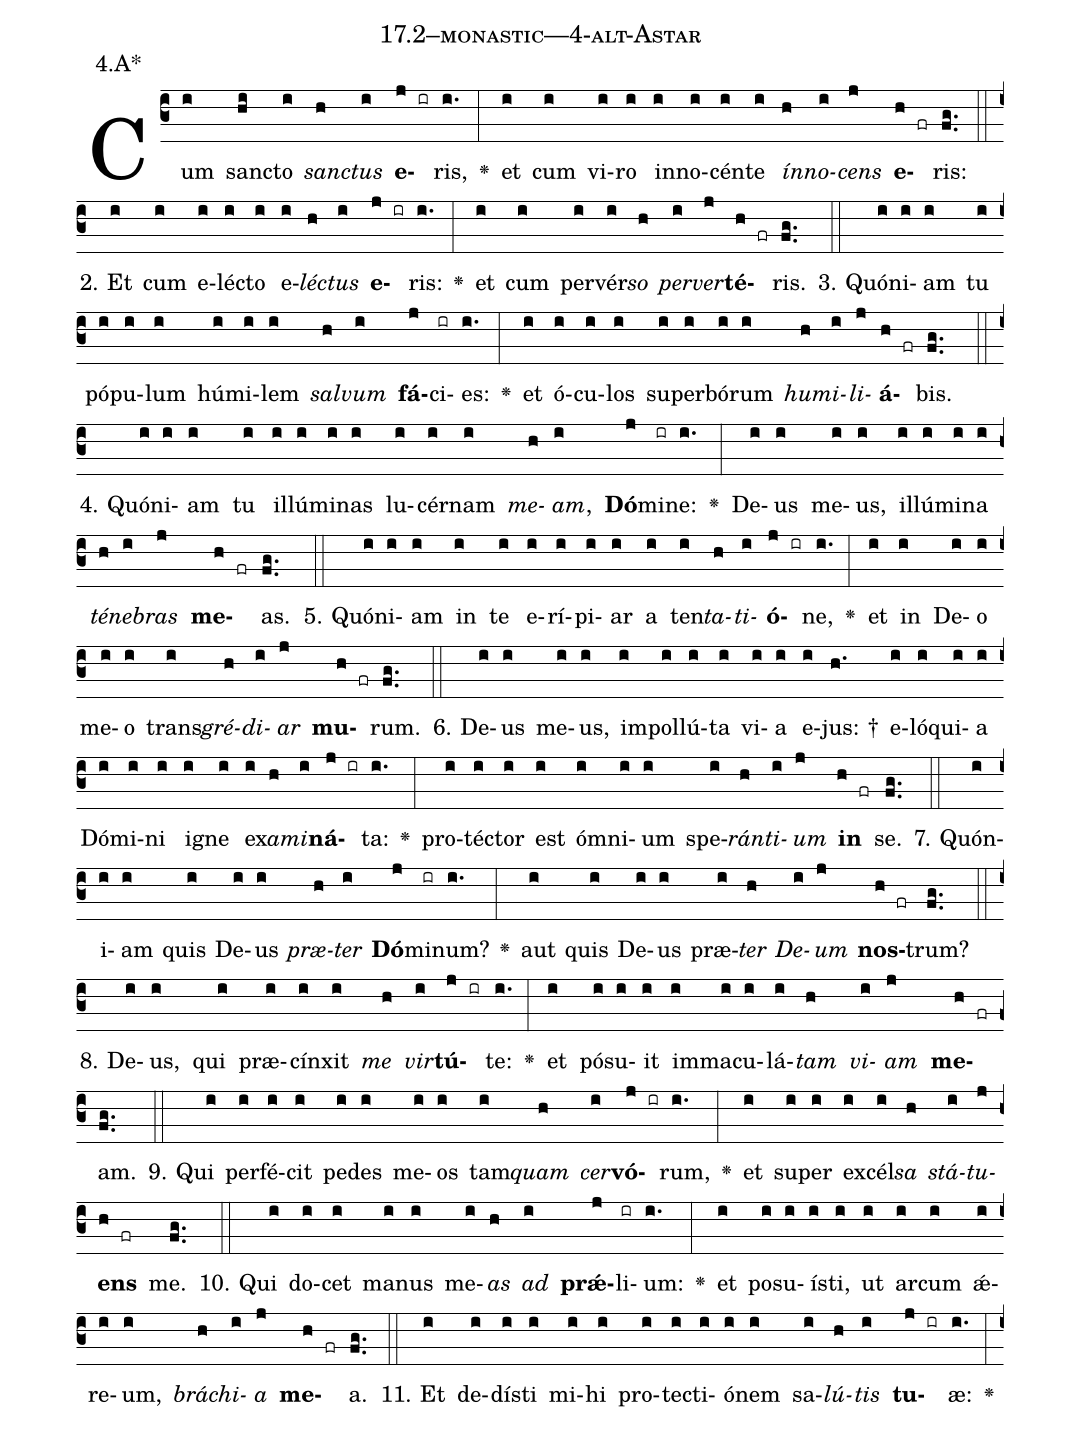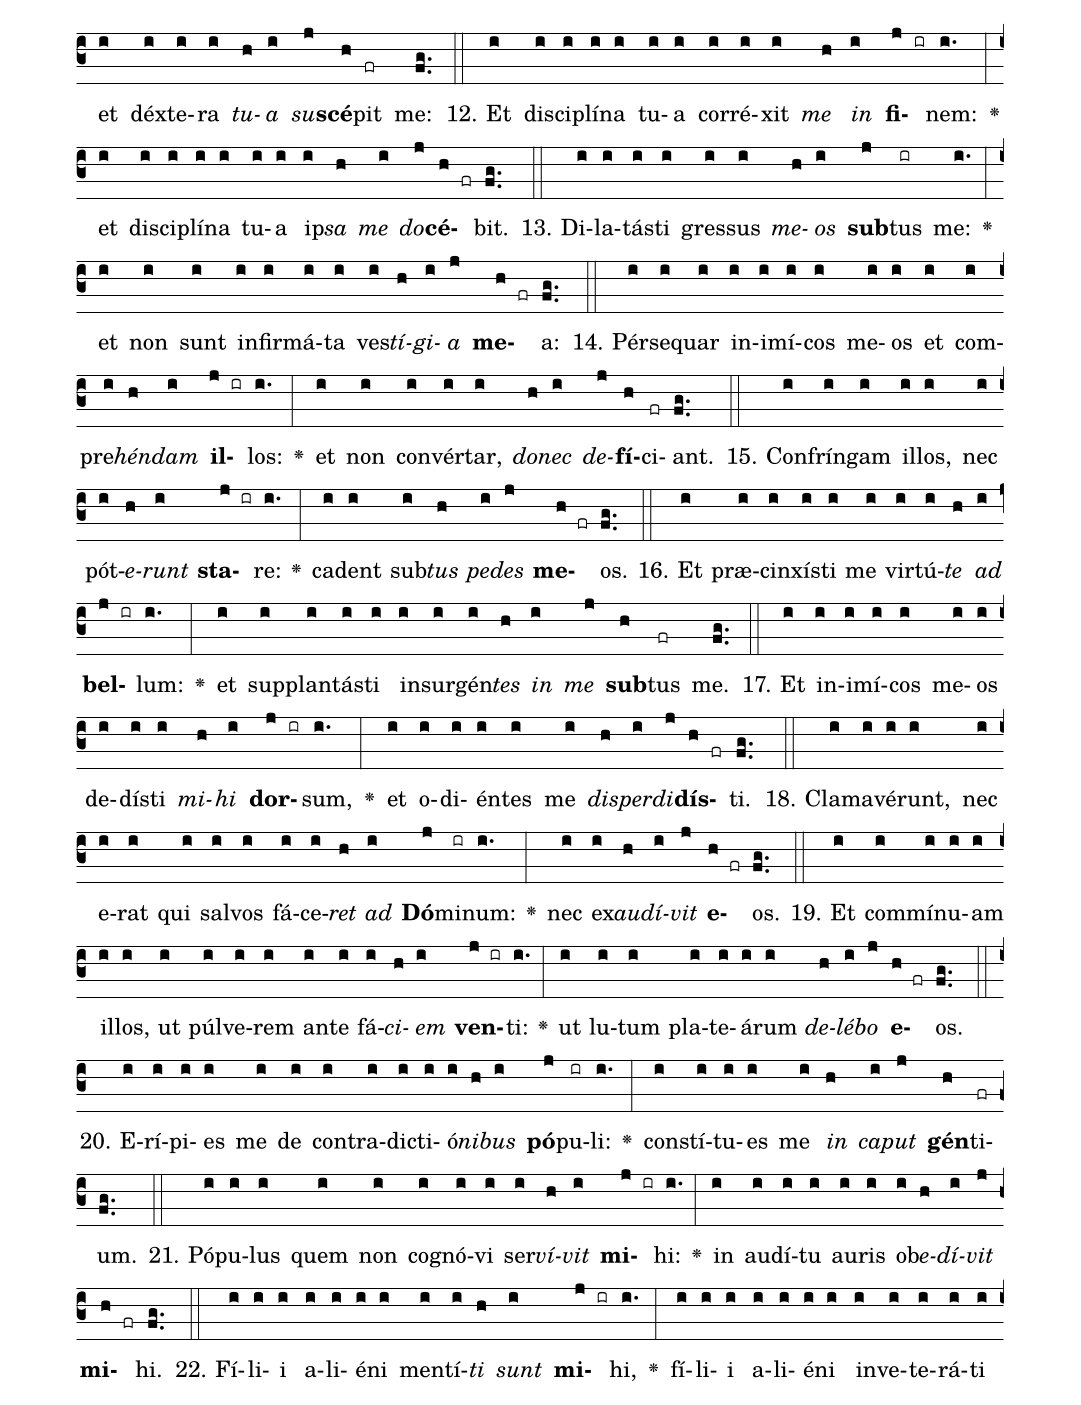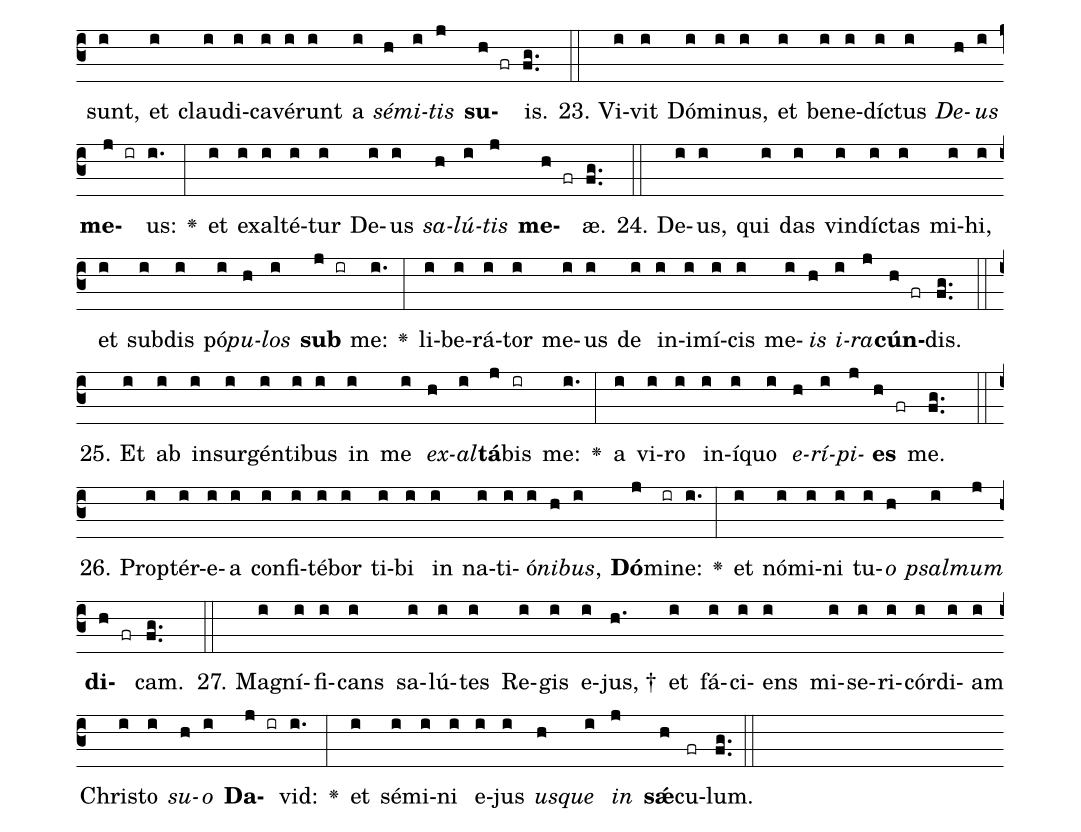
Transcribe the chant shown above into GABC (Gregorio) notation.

name: 17.2--monastic---4-alt-Astar;
annotation: 4.A*;
%%
(c3)Cum(i) sanc(hi)to(i) <i>sanc</i>(h)<i>tus</i>(i) <b>e</b>(j ir)ris,(i.) <v>\greheightstar</v>(:) et(i) cum(i) vi(i)ro(i) in(i)no(i)cén(i)te(i) <i>ín</i>(h)<i>no</i>(i)<i>cens</i>(j) <b>e</b>(h fr)ris:(fg..) (::)
2. Et(i) cum(i) e(i)léc(i)to(i) e(i)<i>léc</i>(h)<i>tus</i>(i) <b>e</b>(j ir)ris:(i.) <v>\greheightstar</v>(:) et(i) cum(i) per(i)vér(i)<i>so</i>(h) <i>per</i>(i)<i>ver</i>(j)<b>té</b>(h fr)ris.(fg..) (::)
3. Quón(i)i(i)am(i) tu(i) pó(i)pu(i)lum(i) hú(i)mi(i)lem(i) <i>sal</i>(h)<i>vum</i>(i) <b>fá</b>(j)ci(ir)es:(i.) <v>\greheightstar</v>(:) et(i) ó(i)cu(i)los(i) su(i)per(i)bó(i)rum(i) <i>hu</i>(h)<i>mi</i>(i)<i>li</i>(j)<b>á</b>(h fr)bis.(fg..) (::)
4. Quón(i)i(i)am(i) tu(i) il(i)lú(i)mi(i)nas(i) lu(i)cér(i)nam(i) <i>me</i>(h)<i>am</i>,(i) <b>Dó</b>(j)mi(ir)ne:(i.) <v>\greheightstar</v>(:) De(i)us(i) me(i)us,(i) il(i)lú(i)mi(i)na(i) <i>té</i>(h)<i>ne</i>(i)<i>bras</i>(j) <b>me</b>(h fr)as.(fg..) (::)
5. Quón(i)i(i)am(i) in(i) te(i) e(i)rí(i)pi(i)ar(i) a(i) ten(i)<i>ta</i>(h)<i>ti</i>(i)<b>ó</b>(j ir)ne,(i.) <v>\greheightstar</v>(:) et(i) in(i) De(i)o(i) me(i)o(i) trans(i)<i>gré</i>(h)<i>di</i>(i)<i>ar</i>(j) <b>mu</b>(h fr)rum.(fg..) (::)
6. De(i)us(i) me(i)us,(i) im(i)pol(i)lú(i)ta(i) vi(i)a(i) e(i)jus: †(h.) e(i)ló(i)qui(i)a(i) Dó(i)mi(i)ni(i) i(i)gne(i) ex(i)<i>a</i>(h)<i>mi</i>(i)<b>ná</b>(j ir)ta:(i.) <v>\greheightstar</v>(:) pro(i)téc(i)tor(i) est(i) óm(i)ni(i)um(i) spe(i)<i>rán</i>(h)<i>ti</i>(i)<i>um</i>(j) <b>in</b>(h fr) se.(fg..) (::)
7. Quón(i)i(i)am(i) quis(i) De(i)us(i) <i>præ</i>(h)<i>ter</i>(i) <b>Dó</b>(j)mi(ir)num?(i.) <v>\greheightstar</v>(:) aut(i) quis(i) De(i)us(i) præ(i)<i>ter</i>(h) <i>De</i>(i)<i>um</i>(j) <b>nos</b>(h fr)trum?(fg..) (::)
8. De(i)us,(i) qui(i) præ(i)cín(i)xit(i) <i>me</i>(h) <i>vir</i>(i)<b>tú</b>(j ir)te:(i.) <v>\greheightstar</v>(:) et(i) pó(i)su(i)it(i) im(i)ma(i)cu(i)lá(i)<i>tam</i>(h) <i>vi</i>(i)<i>am</i>(j) <b>me</b>(h fr)am.(fg..) (::)
9. Qui(i) per(i)fé(i)cit(i) pe(i)des(i) me(i)os(i) tam(i)<i>quam</i>(h) <i>cer</i>(i)<b>vó</b>(j ir)rum,(i.) <v>\greheightstar</v>(:) et(i) su(i)per(i) ex(i)cél(i)<i>sa</i>(h) <i>stá</i>(i)<i>tu</i>(j)<b>ens</b>(h fr) me.(fg..) (::)
10. Qui(i) do(i)cet(i) ma(i)nus(i) me(i)<i>as</i>(h) <i>ad</i>(i) <b>prǽ</b>(j)li(ir)um:(i.) <v>\greheightstar</v>(:) et(i) po(i)su(i)ís(i)ti,(i) ut(i) ar(i)cum(i) ǽ(i)re(i)um,(i) <i>brá</i>(h)<i>chi</i>(i)<i>a</i>(j) <b>me</b>(h fr)a.(fg..) (::)
11. Et(i) de(i)dís(i)ti(i) mi(i)hi(i) pro(i)tec(i)ti(i)ó(i)nem(i) sa(i)<i>lú</i>(h)<i>tis</i>(i) <b>tu</b>(j ir)æ:(i.) <v>\greheightstar</v>(:) et(i) déx(i)te(i)ra(i) <i>tu</i>(h)<i>a</i>(i) <i>su</i>(j)<b>scé</b>(h)pit(fr) me:(fg..) (::)
12. Et(i) di(i)sci(i)plí(i)na(i) tu(i)a(i) cor(i)ré(i)xit(i) <i>me</i>(h) <i>in</i>(i) <b>fi</b>(j ir)nem:(i.) <v>\greheightstar</v>(:) et(i) di(i)sci(i)plí(i)na(i) tu(i)a(i) ip(i)<i>sa</i>(h) <i>me</i>(i) <i>do</i>(j)<b>cé</b>(h fr)bit.(fg..) (::)
13. Di(i)la(i)tás(i)ti(i) gres(i)sus(i) <i>me</i>(h)<i>os</i>(i) <b>sub</b>(j)tus(ir) me:(i.) <v>\greheightstar</v>(:) et(i) non(i) sunt(i) in(i)fir(i)má(i)ta(i) ves(i)<i>tí</i>(h)<i>gi</i>(i)<i>a</i>(j) <b>me</b>(h fr)a:(fg..) (::)
14. Pér(i)se(i)quar(i) in(i)i(i)mí(i)cos(i) me(i)os(i) et(i) com(i)pre(i)<i>hén</i>(h)<i>dam</i>(i) <b>il</b>(j ir)los:(i.) <v>\greheightstar</v>(:) et(i) non(i) con(i)vér(i)tar,(i) <i>do</i>(h)<i>nec</i>(i) <i>de</i>(j)<b>fí</b>(h)ci(fr)ant.(fg..) (::)
15. Con(i)frín(i)gam(i) il(i)los,(i) nec(i) pót(i)<i>e</i>(h)<i>runt</i>(i) <b>sta</b>(j ir)re:(i.) <v>\greheightstar</v>(:) ca(i)dent(i) sub(i)<i>tus</i>(h) <i>pe</i>(i)<i>des</i>(j) <b>me</b>(h fr)os.(fg..) (::)
16. Et(i) præ(i)cin(i)xís(i)ti(i) me(i) vir(i)tú(i)<i>te</i>(h) <i>ad</i>(i) <b>bel</b>(j ir)lum:(i.) <v>\greheightstar</v>(:) et(i) sup(i)plan(i)tás(i)ti(i) in(i)sur(i)gén(i)<i>tes</i>(h) <i>in</i>(i) <i>me</i>(j) <b>sub</b>(h)tus(fr) me.(fg..) (::)
17. Et(i) in(i)i(i)mí(i)cos(i) me(i)os(i) de(i)dís(i)ti(i) <i>mi</i>(h)<i>hi</i>(i) <b>dor</b>(j ir)sum,(i.) <v>\greheightstar</v>(:) et(i) o(i)di(i)én(i)tes(i) me(i) <i>dis</i>(h)<i>per</i>(i)<i>di</i>(j)<b>dís</b>(h fr)ti.(fg..) (::)
18. Cla(i)ma(i)vé(i)runt,(i) nec(i) e(i)rat(i) qui(i) sal(i)vos(i) fá(i)ce(i)<i>ret</i>(h) <i>ad</i>(i) <b>Dó</b>(j)mi(ir)num:(i.) <v>\greheightstar</v>(:) nec(i) ex(i)<i>au</i>(h)<i>dí</i>(i)<i>vit</i>(j) <b>e</b>(h fr)os.(fg..) (::)
19. Et(i) com(i)mí(i)nu(i)am(i) il(i)los,(i) ut(i) púl(i)ve(i)rem(i) an(i)te(i) fá(i)<i>ci</i>(h)<i>em</i>(i) <b>ven</b>(j ir)ti:(i.) <v>\greheightstar</v>(:) ut(i) lu(i)tum(i) pla(i)te(i)á(i)rum(i) <i>de</i>(h)<i>lé</i>(i)<i>bo</i>(j) <b>e</b>(h fr)os.(fg..) (::)
20. E(i)rí(i)pi(i)es(i) me(i) de(i) con(i)tra(i)dic(i)ti(i)ó(i)<i>ni</i>(h)<i>bus</i>(i) <b>pó</b>(j)pu(ir)li:(i.) <v>\greheightstar</v>(:) con(i)stí(i)tu(i)es(i) me(i) <i>in</i>(h) <i>ca</i>(i)<i>put</i>(j) <b>gén</b>(h)ti(fr)um.(fg..) (::)
21. Pó(i)pu(i)lus(i) quem(i) non(i) co(i)gnó(i)vi(i) ser(i)<i>ví</i>(h)<i>vit</i>(i) <b>mi</b>(j ir)hi:(i.) <v>\greheightstar</v>(:) in(i) au(i)dí(i)tu(i) au(i)ris(i) ob(i)<i>e</i>(h)<i>dí</i>(i)<i>vit</i>(j) <b>mi</b>(h fr)hi.(fg..) (::)
22. Fí(i)li(i)i(i) a(i)li(i)é(i)ni(i) men(i)tí(i)<i>ti</i>(h) <i>sunt</i>(i) <b>mi</b>(j ir)hi,(i.) <v>\greheightstar</v>(:) fí(i)li(i)i(i) a(i)li(i)é(i)ni(i) in(i)ve(i)te(i)rá(i)ti(i) sunt,(i) et(i) clau(i)di(i)ca(i)vé(i)runt(i) a(i) <i>sé</i>(h)<i>mi</i>(i)<i>tis</i>(j) <b>su</b>(h fr)is.(fg..) (::)
23. Vi(i)vit(i) Dó(i)mi(i)nus,(i) et(i) be(i)ne(i)díc(i)tus(i) <i>De</i>(h)<i>us</i>(i) <b>me</b>(j ir)us:(i.) <v>\greheightstar</v>(:) et(i) ex(i)al(i)té(i)tur(i) De(i)us(i) <i>sa</i>(h)<i>lú</i>(i)<i>tis</i>(j) <b>me</b>(h fr)æ.(fg..) (::)
24. De(i)us,(i) qui(i) das(i) vin(i)díc(i)tas(i) mi(i)hi,(i) et(i) sub(i)dis(i) pó(i)<i>pu</i>(h)<i>los</i>(i) <b>sub</b>(j ir) me:(i.) <v>\greheightstar</v>(:) li(i)be(i)rá(i)tor(i) me(i)us(i) de(i) in(i)i(i)mí(i)cis(i) me(i)<i>is</i>(h) <i>i</i>(i)<i>ra</i>(j)<b>cún</b>(h fr)dis.(fg..) (::)
25. Et(i) ab(i) in(i)sur(i)gén(i)ti(i)bus(i) in(i) me(i) <i>ex</i>(h)<i>al</i>(i)<b>tá</b>(j)bis(ir) me:(i.) <v>\greheightstar</v>(:) a(i) vi(i)ro(i) in(i)í(i)quo(i) <i>e</i>(h)<i>rí</i>(i)<i>pi</i>(j)<b>es</b>(h fr) me.(fg..) (::)
26. Prop(i)tér(i)e(i)a(i) con(i)fi(i)té(i)bor(i) ti(i)bi(i) in(i) na(i)ti(i)ó(i)<i>ni</i>(h)<i>bus</i>,(i) <b>Dó</b>(j)mi(ir)ne:(i.) <v>\greheightstar</v>(:) et(i) nó(i)mi(i)ni(i) tu(i)<i>o</i>(h) <i>psal</i>(i)<i>mum</i>(j) <b>di</b>(h fr)cam.(fg..) (::)
27. Ma(i)gní(i)fi(i)cans(i) sa(i)lú(i)tes(i) Re(i)gis(i) e(i)jus, †(h.) et(i) fá(i)ci(i)ens(i) mi(i)se(i)ri(i)cór(i)di(i)am(i) Chris(i)to(i) <i>su</i>(h)<i>o</i>(i) <b>Da</b>(j ir)vid:(i.) <v>\greheightstar</v>(:) et(i) sé(i)mi(i)ni(i) e(i)jus(i) <i>us</i>(h)<i>que</i>(i) <i>in</i>(j) <b>sǽ</b>(h)cu(fr)lum.(fg..) (::)
